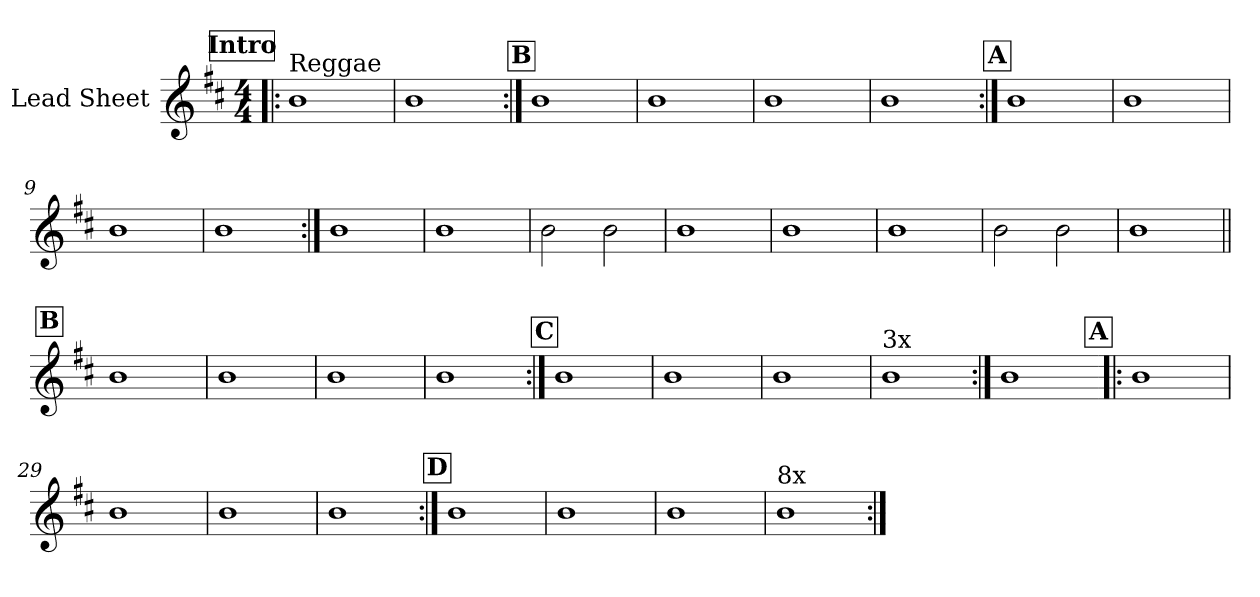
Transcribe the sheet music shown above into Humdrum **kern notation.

**kern
*part1
*staff1
*I"Lead Sheet
*clefG2
*k[f#c#]
*D:
*M4/4
*MM97
!!LO:REH:place=s1:a:fs=14:t=Intro
=1!|:
!LO:TX:a:t=Reggae
1b
=2
1b
!!LO:LB:g=z
!!LO:REH:place=s1:a:fs=14:t=B
=3:|!
1b
=4
1b
=5
1b
=6
1b
!!LO:LB:g=z
!!LO:REH:place=s1:a:fs=14:t=A
=7:|!
1b
=8
1b
=9
1b
=10
1b
!!LO:LB:g=z
=11:|!
1b
=12
1b
=13
2b\
2b\
=14
1b
!!LO:LB:g=z
=15
1b
=16
1b
=17
2b\
2b\
=18
1b
!!LO:LB:g=z
!!LO:REH:place=s1:a:fs=14:t=B
=19||
1b
=20
1b
=21
1b
=22
1b
!!LO:LB:g=z
!!LO:REH:place=s1:a:fs=14:t=C
=23:|!
1b
=24
1b
=25
1b
=26
!LO:TX:a:t=3x
1b
!!LO:LB:g=z
=27:|!
1b
!!LO:REH:place=s1:a:fs=14:t=A
=28!|:
1b
=29
1b
=30
1b
=31
1b
!!LO:LB:g=z
!!LO:REH:place=s1:a:fs=14:t=D
=32:|!
1b
=33
1b
=34
1b
=35
!LO:TX:a:t=8x
1b
=:|!
*-
